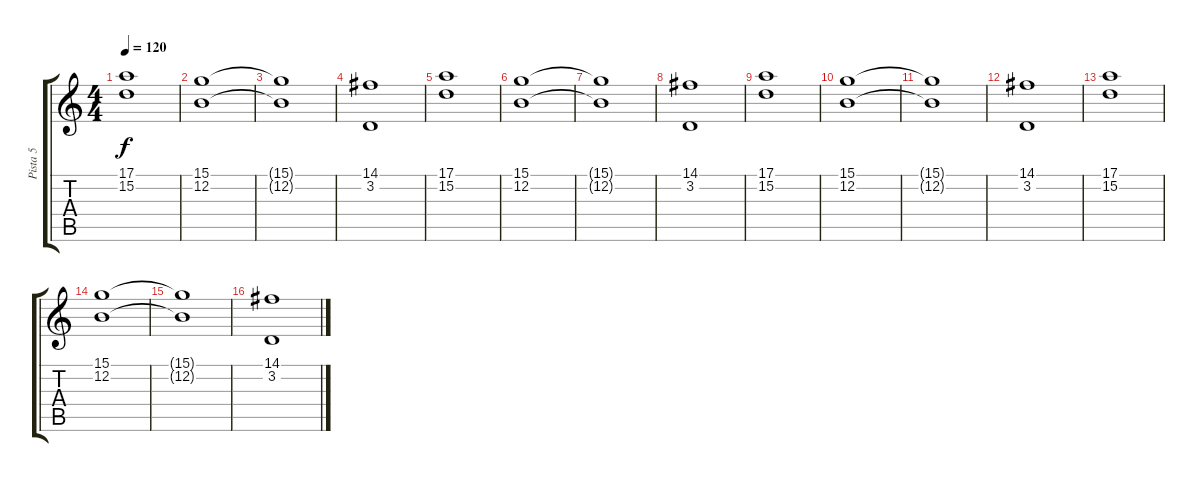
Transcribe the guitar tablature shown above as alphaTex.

\track ("Pista 5" "Pista 5") {instrument flute}
\staff {score tabs}
\tuning (E4 B3 G3 D3 A2 E2) {hide}
\ts (4 4)
\tempo 120
\clef g2
\ks c
(17.1 15.2).1{dy f instrument flute} |
(15.1 12.2).1 |
(15.1{t} 12.2{t}).1 |
(14.1 3.2).1 |
(17.1 15.2).1 |
(15.1 12.2).1 |
(15.1{t} 12.2{t}).1 |
(14.1 3.2).1 |
(17.1 15.2).1 |
(15.1 12.2).1 |
(15.1{t} 12.2{t}).1 |
(14.1 3.2).1 |
(17.1 15.2).1 |
(15.1 12.2).1 |
(15.1{t} 12.2{t}).1 |
(14.1 3.2).1
